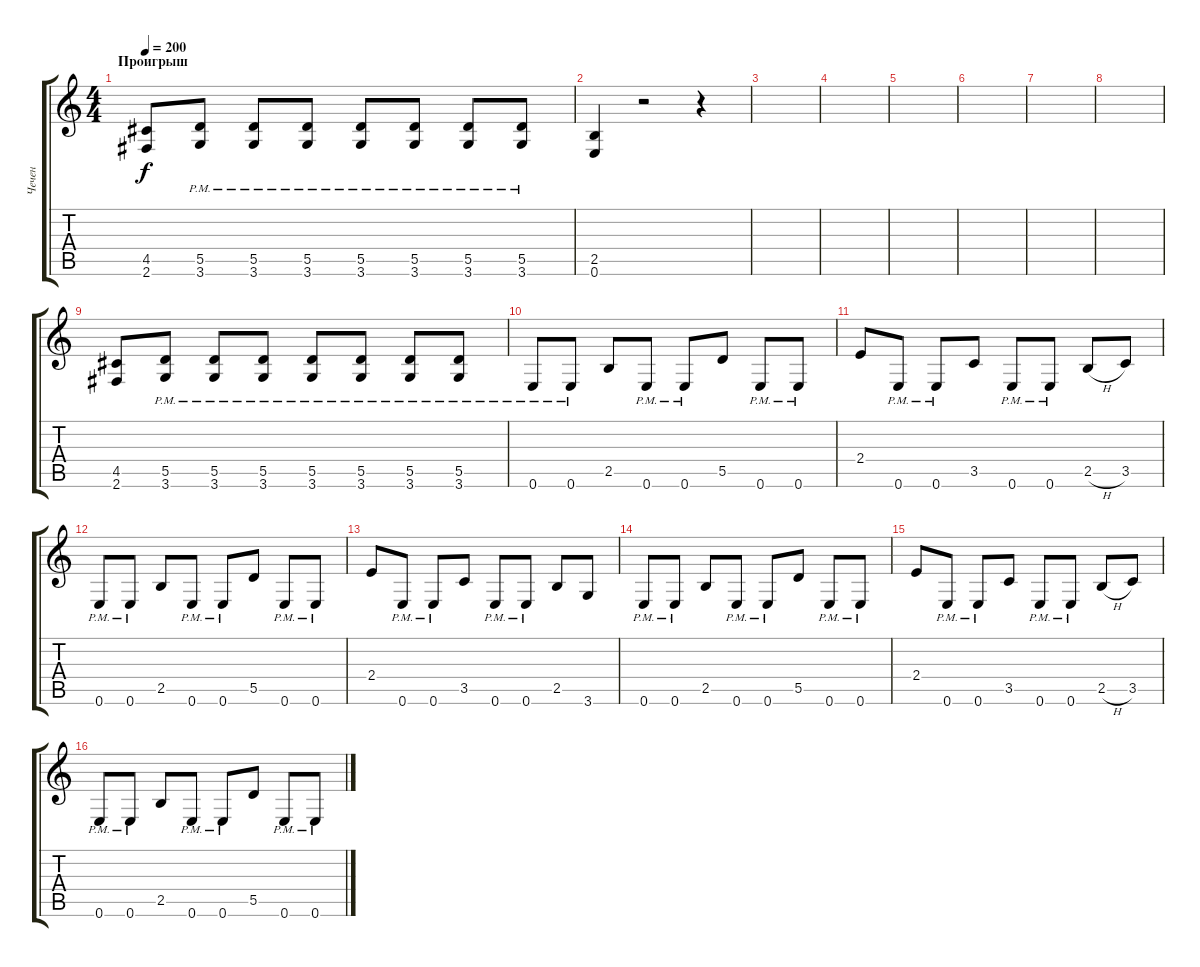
\track ("Чечен" "Чечен") {instrument distortionguitar}
\staff {score tabs}
\tuning (E4 B3 G3 D3 A2 E2) {hide}
\ts (4 4)
\section ("" "Проигрыш")
\tempo 200
\clef g2
\ks c
(4.5 2.6).8{dy f} (5.5{pm} 3.6{pm}).8 (5.5{pm} 3.6{pm}).8 (5.5{pm} 3.6{pm}).8 (5.5{pm} 3.6{pm}).8 (5.5{pm} 3.6{pm}).8 (5.5{pm} 3.6{pm}).8 (5.5{pm} 3.6{pm}).8 |
(2.5 0.6).4 r.2 r.4 |
|
|
|
|
|
|
(4.5 2.6).8 (5.5{pm} 3.6{pm}).8 (5.5{pm} 3.6{pm}).8 (5.5{pm} 3.6{pm}).8 (5.5{pm} 3.6{pm}).8 (5.5{pm} 3.6{pm}).8 (5.5{pm} 3.6{pm}).8 (5.5{pm} 3.6{pm}).8 |
0.6{pm}.8 0.6{pm}.8 2.5.8 0.6{pm}.8 0.6{pm}.8 5.5.8 0.6{pm}.8 0.6{pm}.8 |
2.4.8 0.6{pm}.8 0.6{pm}.8 3.5.8 0.6{pm}.8 0.6{pm}.8 2.5{h}.8 3.5.8 |
0.6{pm}.8 0.6{pm}.8 2.5.8 0.6{pm}.8 0.6{pm}.8 5.5.8 0.6{pm}.8 0.6{pm}.8 |
2.4.8 0.6{pm}.8 0.6{pm}.8 3.5.8 0.6{pm}.8 0.6{pm}.8 2.5.8 3.6.8 |
0.6{pm}.8 0.6{pm}.8 2.5.8 0.6{pm}.8 0.6{pm}.8 5.5.8 0.6{pm}.8 0.6{pm}.8 |
2.4.8 0.6{pm}.8 0.6{pm}.8 3.5.8 0.6{pm}.8 0.6{pm}.8 2.5{h}.8 3.5.8 |
0.6{pm}.8 0.6{pm}.8 2.5.8 0.6{pm}.8 0.6{pm}.8 5.5.8 0.6{pm}.8 0.6{pm}.8
